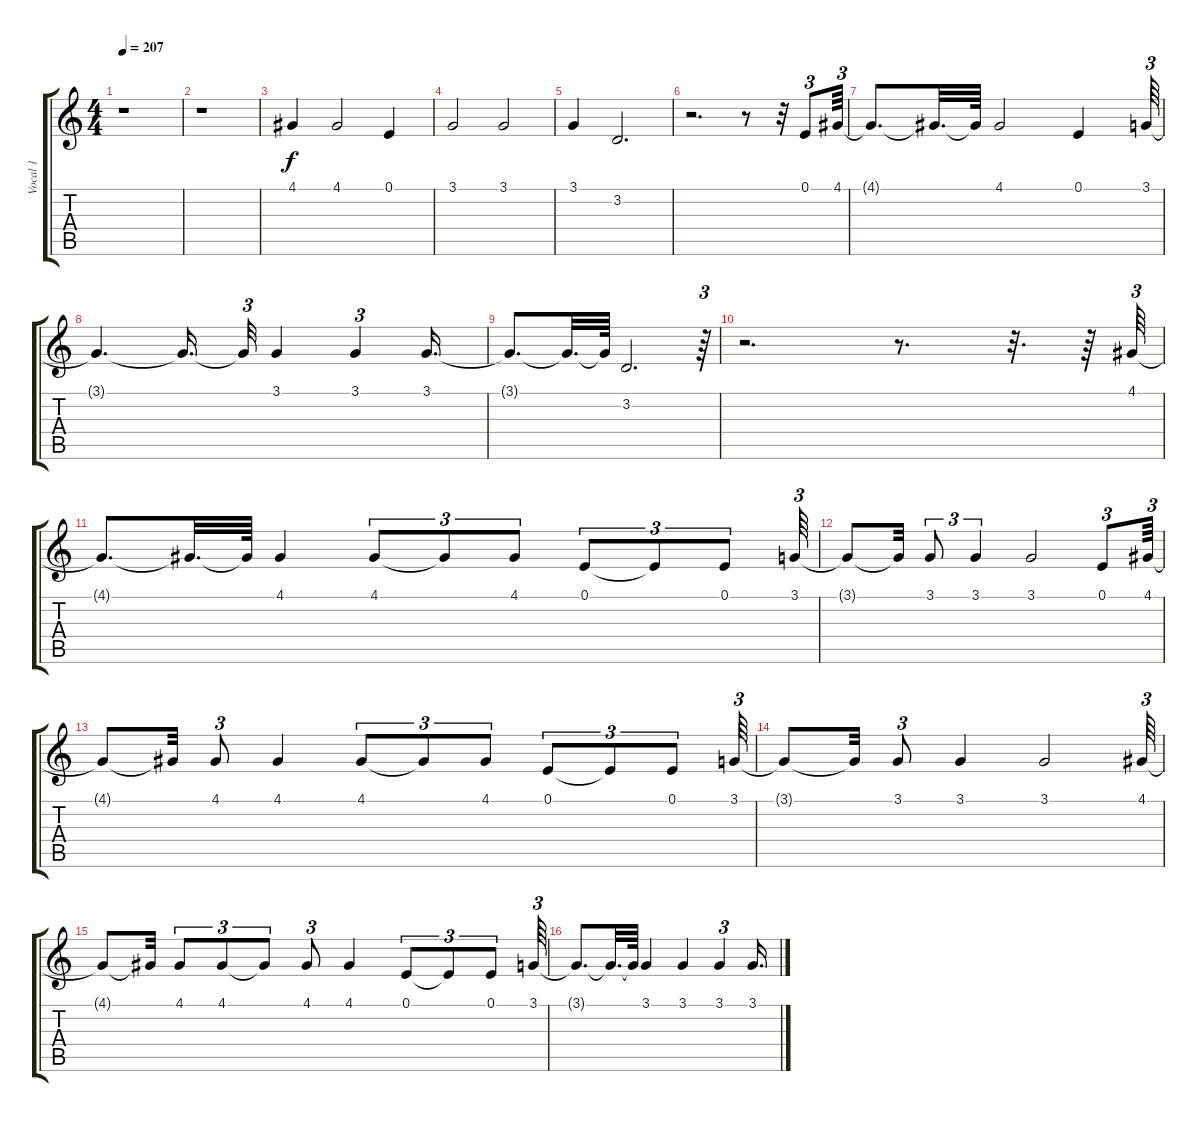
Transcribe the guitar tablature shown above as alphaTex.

\track ("Vocal 1" "Vocal 1") {instrument lead2sawtooth}
\staff {score tabs}
\tuning (E4 B3 G3 D3 A2 E2) {hide}
\ts (4 4)
\tempo 207
\clef g2
\ks c
r.1{dy f} |
r.1 |
4.1.4 4.1.2 0.1.4 |
3.1.2 3.1.2 |
3.1.4 3.2.2{d} |
r.2{d} r.8 r.32 0.1.8{tu (3 2)} 4.1.64{tu (3 2)} |
4.1{t}.8{d} 4.1{t}.32{d} 4.1{t}.64 4.1.2 0.1.4 3.1.64{tu (3 2)} |
3.1{t}.4{d} 3.1{t}.16{d} 3.1{t}.32{tu (3 2)} 3.1.4 3.1.4{tu (3 2)} 3.1.16{d} |
3.1{t}.8{d} 3.1{t}.32{d} 3.1{t}.64 3.2.2{d} r.64{tu (3 2)} |
r.2{d} r.8{d} r.32{d} r.64 4.1.64{tu (3 2)} |
4.1{t}.8{d} 4.1{t}.32{d} 4.1{t}.64 4.1.4 4.1.8{tu (3 2)} 4.1{t}.8{tu (3 2)} 4.1.8{tu (3 2)} 0.1.8{tu (3 2)} 0.1{t}.8{tu (3 2)} 0.1.8{tu (3 2)} 3.1.64{tu (3 2)} |
3.1{t}.8 3.1{t}.32 3.1.8{tu (3 2)} 3.1.4{tu (3 2)} 3.1.2 0.1.8{tu (3 2)} 4.1.64{tu (3 2)} |
4.1{t}.8 4.1{t}.32 4.1.8{tu (3 2)} 4.1.4 4.1.8{tu (3 2)} 4.1{t}.8{tu (3 2)} 4.1.8{tu (3 2)} 0.1.8{tu (3 2)} 0.1{t}.8{tu (3 2)} 0.1.8{tu (3 2)} 3.1.64{tu (3 2)} |
3.1{t}.8 3.1{t}.32 3.1.8{tu (3 2)} 3.1.4 3.1.2 4.1.64{tu (3 2)} |
4.1{t}.8 4.1{t}.32 4.1.8{tu (3 2)} 4.1.8{tu (3 2)} 4.1{t}.8{tu (3 2)} 4.1.8{tu (3 2)} 4.1.4 0.1.8{tu (3 2)} 0.1{t}.8{tu (3 2)} 0.1.8{tu (3 2)} 3.1.64{tu (3 2)} |
3.1{t}.8{d} 3.1{t}.32{d} 3.1{t}.64 3.1.4 3.1.4 3.1.4{tu (3 2)} 3.1.16{d}
